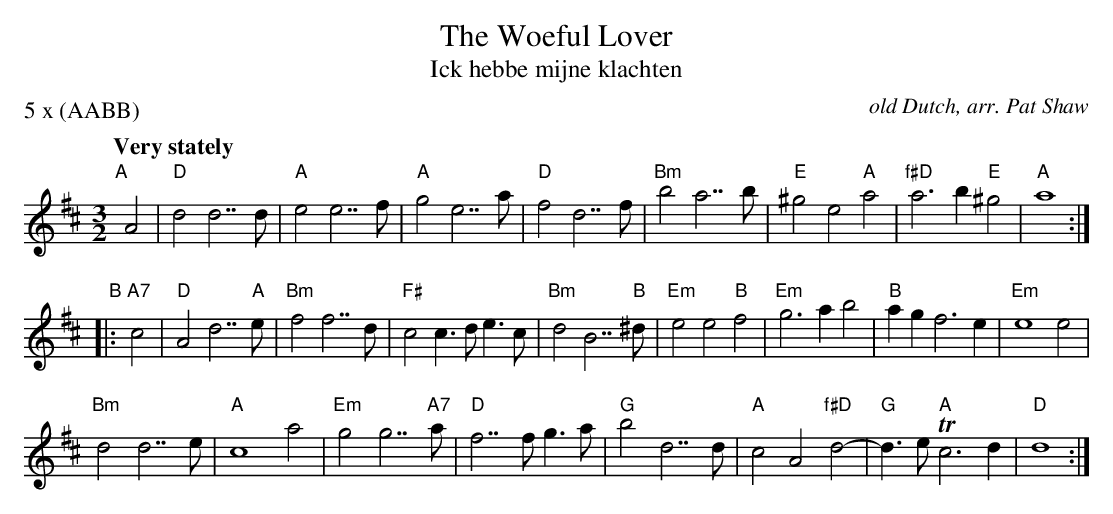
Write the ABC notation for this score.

X:1
T: The Woeful Lover
T: Ick hebbe mijne klachten
C: old Dutch, arr. Pat Shaw
P: 5 x (AABB)
Q: "Very stately"
M: 3/2
L: 1/8
K: D
"A"[|] A4 |\
"D"d4 d7 d | "A"e4 e7 f | "A"g4 e7 a | "D"f4 d7 f |\
"Bm"b4 a7 b | "E"^g4 e4 "A"a4 | "f#D"a6 b2 "E"^g4 | "A"a8 :|
"B"|: "A7"c4 |\
"D"A4 d7 "A"e | "Bm"f4 f7 d | "F#"c4 c3d e3c | "Bm"d4 B7 "B"^d |\
"Em"e4 e4 "B"f4 | "Em"g6 a2 b4 | "B"a2g2 f6 e2 | "Em"e8 e4 |
"Bm"d4 d7 e | "A"c8 a4 | "Em"g4 g7 "A7"a | "D"f7 f g3a |\
"G"b4 d7 d | "A"c4 A4 "f#D"d4- | "G"d3e "A"Tc6 d2 | "D"d8 :|
